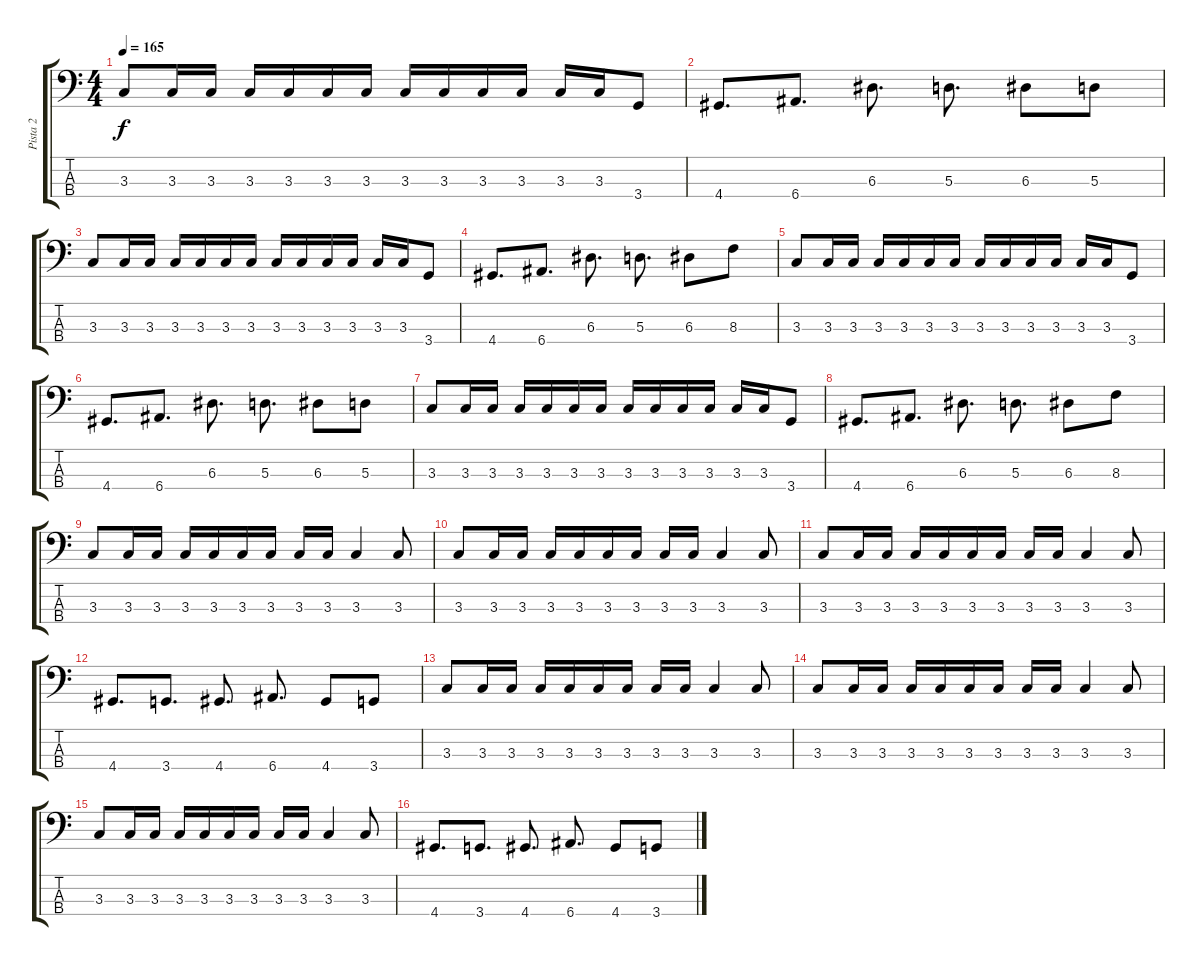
\track ("Pista 2" "Pista 2") {instrument electricbassfinger}
\staff {score tabs}
\tuning (G2 D2 A1 E1) {hide}
\ts (4 4)
\tempo 165
\clef f4
\ks c
3.3.8{dy f} 3.3.16 3.3.16 3.3.16 3.3.16 3.3.16 3.3.16 3.3.16 3.3.16 3.3.16 3.3.16 3.3.16 3.3.16 3.4.8 |
4.4.8{d} 6.4.8{d} 6.3.8{d} 5.3.8{d} 6.3.8 5.3.8 |
3.3.8 3.3.16 3.3.16 3.3.16 3.3.16 3.3.16 3.3.16 3.3.16 3.3.16 3.3.16 3.3.16 3.3.16 3.3.16 3.4.8 |
4.4.8{d} 6.4.8{d} 6.3.8{d} 5.3.8{d} 6.3.8 8.3.8 |
3.3.8 3.3.16 3.3.16 3.3.16 3.3.16 3.3.16 3.3.16 3.3.16 3.3.16 3.3.16 3.3.16 3.3.16 3.3.16 3.4.8 |
4.4.8{d} 6.4.8{d} 6.3.8{d} 5.3.8{d} 6.3.8 5.3.8 |
3.3.8 3.3.16 3.3.16 3.3.16 3.3.16 3.3.16 3.3.16 3.3.16 3.3.16 3.3.16 3.3.16 3.3.16 3.3.16 3.4.8 |
4.4.8{d} 6.4.8{d} 6.3.8{d} 5.3.8{d} 6.3.8 8.3.8 |
3.3.8 3.3.16 3.3.16 3.3.16 3.3.16 3.3.16 3.3.16 3.3.16 3.3.16 3.3.4 3.3.8 |
3.3.8 3.3.16 3.3.16 3.3.16 3.3.16 3.3.16 3.3.16 3.3.16 3.3.16 3.3.4 3.3.8 |
3.3.8 3.3.16 3.3.16 3.3.16 3.3.16 3.3.16 3.3.16 3.3.16 3.3.16 3.3.4 3.3.8 |
4.4.8{d} 3.4.8{d} 4.4.8{d} 6.4.8{d} 4.4.8 3.4.8 |
3.3.8 3.3.16 3.3.16 3.3.16 3.3.16 3.3.16 3.3.16 3.3.16 3.3.16 3.3.4 3.3.8 |
3.3.8 3.3.16 3.3.16 3.3.16 3.3.16 3.3.16 3.3.16 3.3.16 3.3.16 3.3.4 3.3.8 |
3.3.8 3.3.16 3.3.16 3.3.16 3.3.16 3.3.16 3.3.16 3.3.16 3.3.16 3.3.4 3.3.8 |
4.4.8{d} 3.4.8{d} 4.4.8{d} 6.4.8{d} 4.4.8 3.4.8
